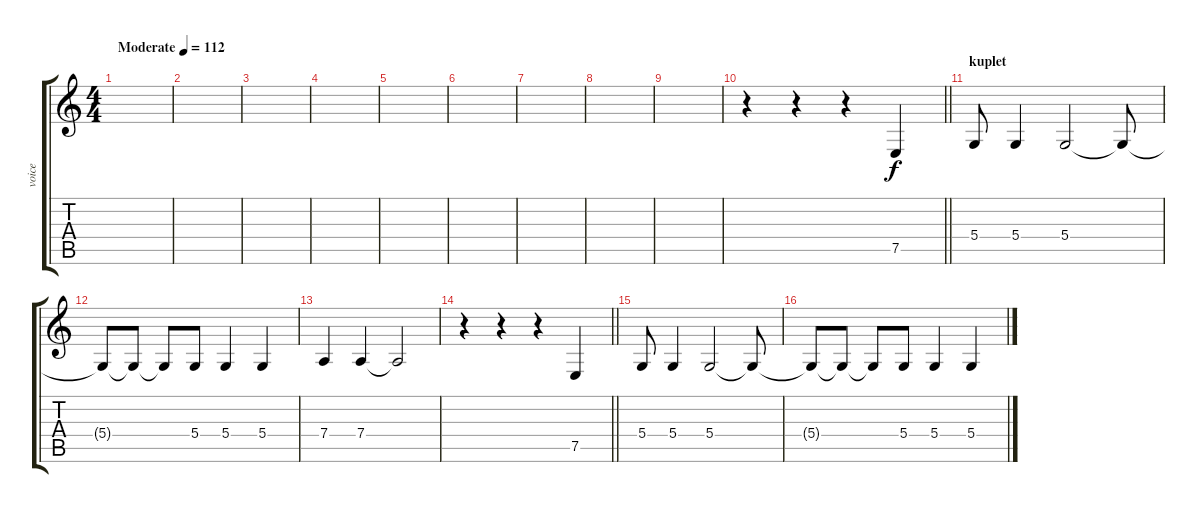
\track ("voice" "voice") {instrument lead6voice}
\staff {score tabs}
\tuning (E4 B3 G3 D3 A2 E2) {hide}
\ts (4 4)
\tempo (112 "Moderate")
\clef g2
\ks c
|
|
|
|
|
|
|
|
|
\barLineRight lightlight
r.4 r.4 r.4 7.5.4 |
\section ("" "kuplet")
5.4.8 5.4.4 5.4.2 5.4{t}.8 |
5.4{t}.8 5.4{t}.8 5.4{t}.8 5.4.8 5.4.4 5.4.4 |
7.4.4 7.4.4 7.4{t}.2 |
\barLineRight lightlight
r.4 r.4 r.4 7.5.4 |
5.4.8 5.4.4 5.4.2 5.4{t}.8 |
5.4{t}.8 5.4{t}.8 5.4{t}.8 5.4.8 5.4.4 5.4.4
